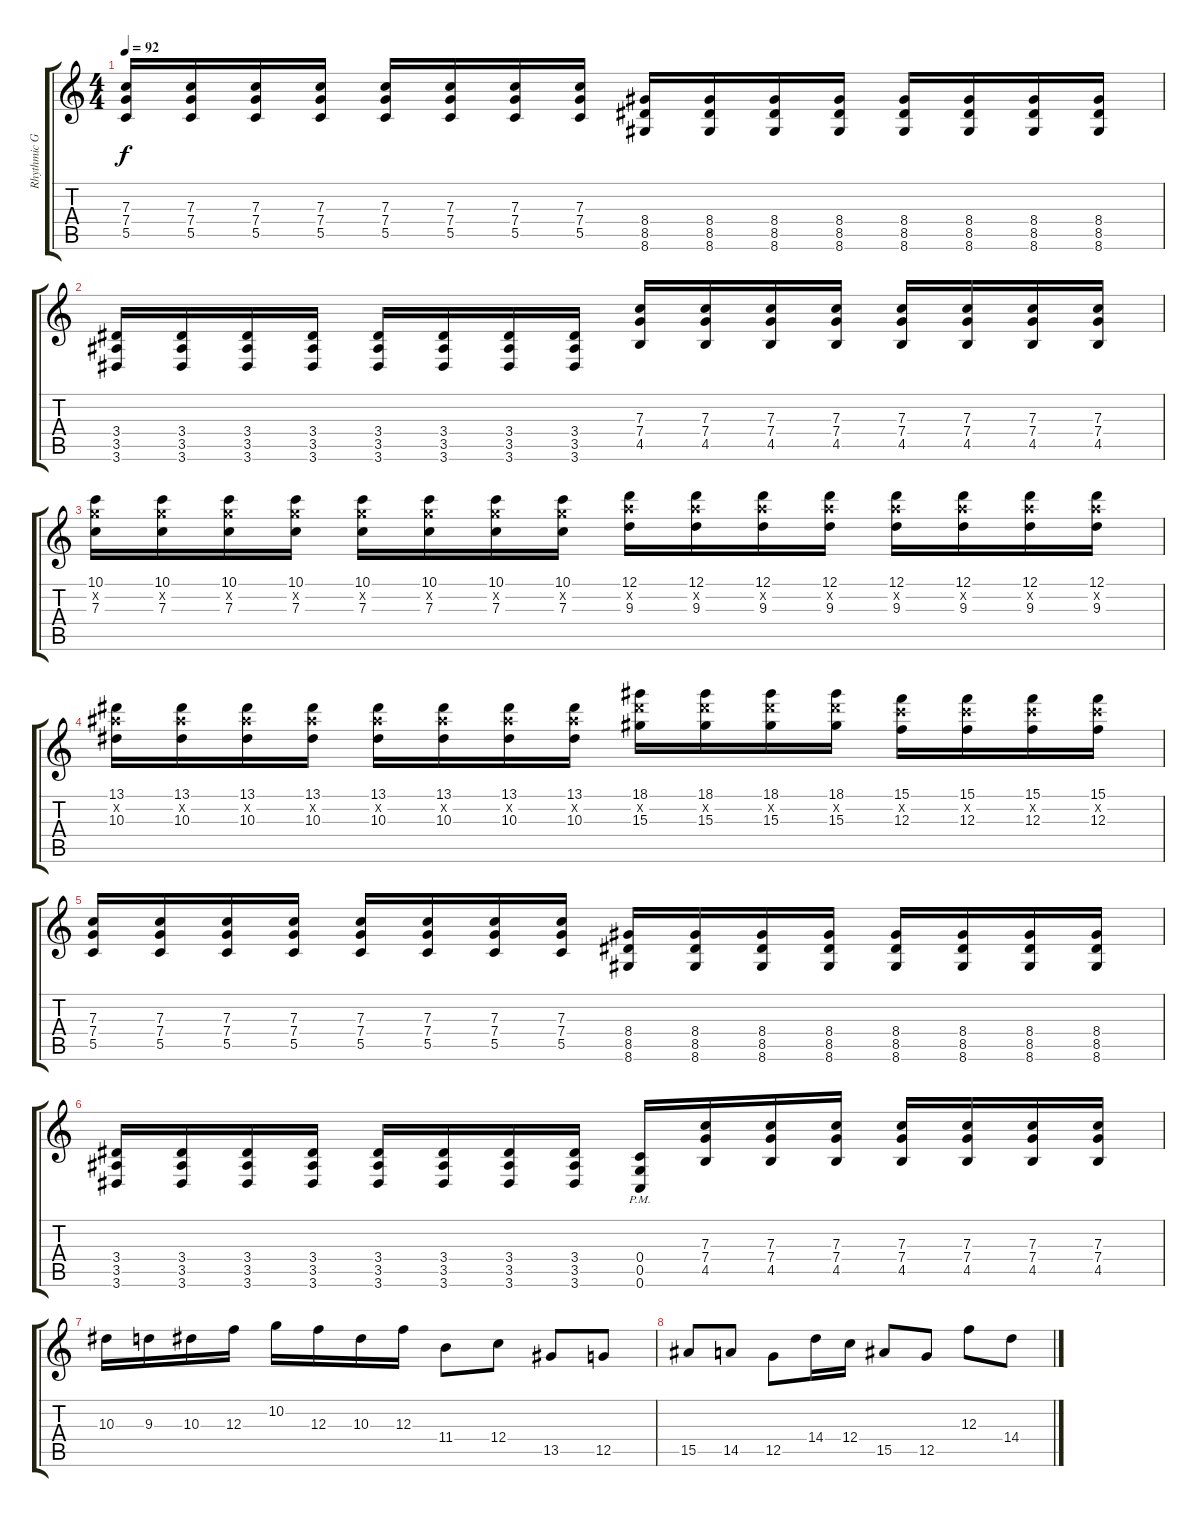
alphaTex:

\track ("Rhythmic Guitar" "Rhythmic G") {instrument distortionguitar}
\staff {score tabs}
\tuning (D4 A3 F3 C3 G2 C2) {hide}
\ts (4 4)
\tempo 92
\clef g2
\ks c
(7.3 7.4 5.5).16{dy f} (7.3 7.4 5.5).16 (7.3 7.4 5.5).16 (7.3 7.4 5.5).16 (7.3 7.4 5.5).16 (7.3 7.4 5.5).16 (7.3 7.4 5.5).16 (7.3 7.4 5.5).16 (8.4 8.5 8.6).16 (8.4 8.5 8.6).16 (8.4 8.5 8.6).16 (8.4 8.5 8.6).16 (8.4 8.5 8.6).16 (8.4 8.5 8.6).16 (8.4 8.5 8.6).16 (8.4 8.5 8.6).16 |
(3.4 3.5 3.6).16 (3.4 3.5 3.6).16 (3.4 3.5 3.6).16 (3.4 3.5 3.6).16 (3.4 3.5 3.6).16 (3.4 3.5 3.6).16 (3.4 3.5 3.6).16 (3.4 3.5 3.6).16 (7.3 7.4 4.5).16 (7.3 7.4 4.5).16 (7.3 7.4 4.5).16 (7.3 7.4 4.5).16 (7.3 7.4 4.5).16 (7.3 7.4 4.5).16 (7.3 7.4 4.5).16 (7.3 7.4 4.5).16 |
(10.1 10.2{x} 7.3).16 (10.1 10.2{x} 7.3).16 (10.1 10.2{x} 7.3).16 (10.1 10.2{x} 7.3).16 (10.1 10.2{x} 7.3).16 (10.1 10.2{x} 7.3).16 (10.1 10.2{x} 7.3).16 (10.1 10.2{x} 7.3).16 (12.1 12.2{x} 9.3).16 (12.1 12.2{x} 9.3).16 (12.1 12.2{x} 9.3).16 (12.1 12.2{x} 9.3).16 (12.1 12.2{x} 9.3).16 (12.1 12.2{x} 9.3).16 (12.1 12.2{x} 9.3).16 (12.1 12.2{x} 9.3).16 |
(13.1 13.2{x} 10.3).16 (13.1 13.2{x} 10.3).16 (13.1 13.2{x} 10.3).16 (13.1 13.2{x} 10.3).16 (13.1 13.2{x} 10.3).16 (13.1 13.2{x} 10.3).16 (13.1 13.2{x} 10.3).16 (13.1 13.2{x} 10.3).16 (18.1 18.2{x} 15.3).16 (18.1 18.2{x} 15.3).16 (18.1 18.2{x} 15.3).16 (18.1 18.2{x} 15.3).16 (15.1 15.2{x} 12.3).16 (15.1 15.2{x} 12.3).16 (15.1 15.2{x} 12.3).16 (15.1 15.2{x} 12.3).16 |
(7.3 7.4 5.5).16 (7.3 7.4 5.5).16 (7.3 7.4 5.5).16 (7.3 7.4 5.5).16 (7.3 7.4 5.5).16 (7.3 7.4 5.5).16 (7.3 7.4 5.5).16 (7.3 7.4 5.5).16 (8.4 8.5 8.6).16 (8.4 8.5 8.6).16 (8.4 8.5 8.6).16 (8.4 8.5 8.6).16 (8.4 8.5 8.6).16 (8.4 8.5 8.6).16 (8.4 8.5 8.6).16 (8.4 8.5 8.6).16 |
(3.4 3.5 3.6).16 (3.4 3.5 3.6).16 (3.4 3.5 3.6).16 (3.4 3.5 3.6).16 (3.4 3.5 3.6).16 (3.4 3.5 3.6).16 (3.4 3.5 3.6).16 (3.4 3.5 3.6).16 (0.4{pm} 0.5{pm} 0.6{pm}).16 (7.3 7.4 4.5).16 (7.3 7.4 4.5).16 (7.3 7.4 4.5).16 (7.3 7.4 4.5).16 (7.3 7.4 4.5).16 (7.3 7.4 4.5).16 (7.3 7.4 4.5).16 |
10.3.16 9.3.16 10.3.16 12.3.16 10.2.16 12.3.16 10.3.16 12.3.16 11.4.8 12.4.8 13.5.8 12.5.8 |
15.5.8 14.5.8 12.5.8 14.4.16 12.4.16 15.5.8 12.5.8 12.3.8 14.4.8
